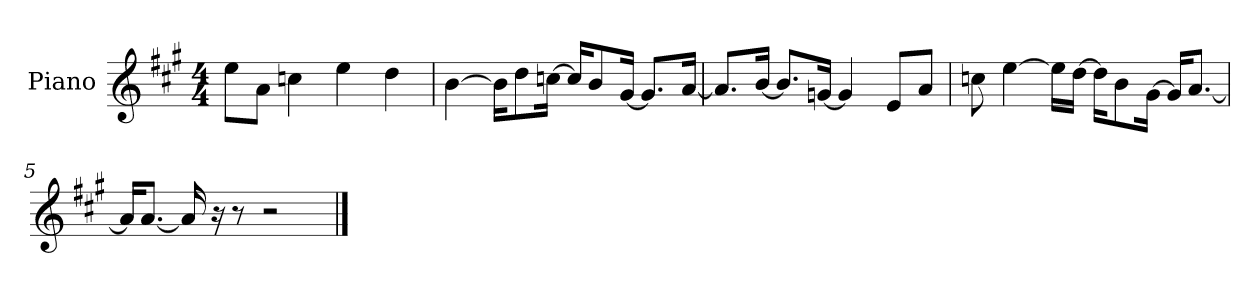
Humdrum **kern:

**kern
*part1
*staff1
*I"Piano
*I'P-no
*clefG2
*k[f#c#g#]
*M4/4
*MM90
=1
8ee\L
8a\J
4ccn\
4ee\
4dd\
=2
[4b\
16b\KL]
8dd\
[16ccn\Jk
16cc/KL]
8b/
[16g#/Jk
8.g#/L]
[16a/Jk
=3
8.a/L]
[16b/Jk
8.b/L]
[16gn/Jk
4g/]
8e/L
8a/J
=4
8ccn\
[4ee\
16ee\LL]
[16dd\JJ
16dd\KL]
8b\
[16g#\Jk
16g#/KL]
[8.a/J
!!LO:LB:g=z
=5
16a/KL]
[8.a/J
16a/]
16r
8r
2r
==
*-
